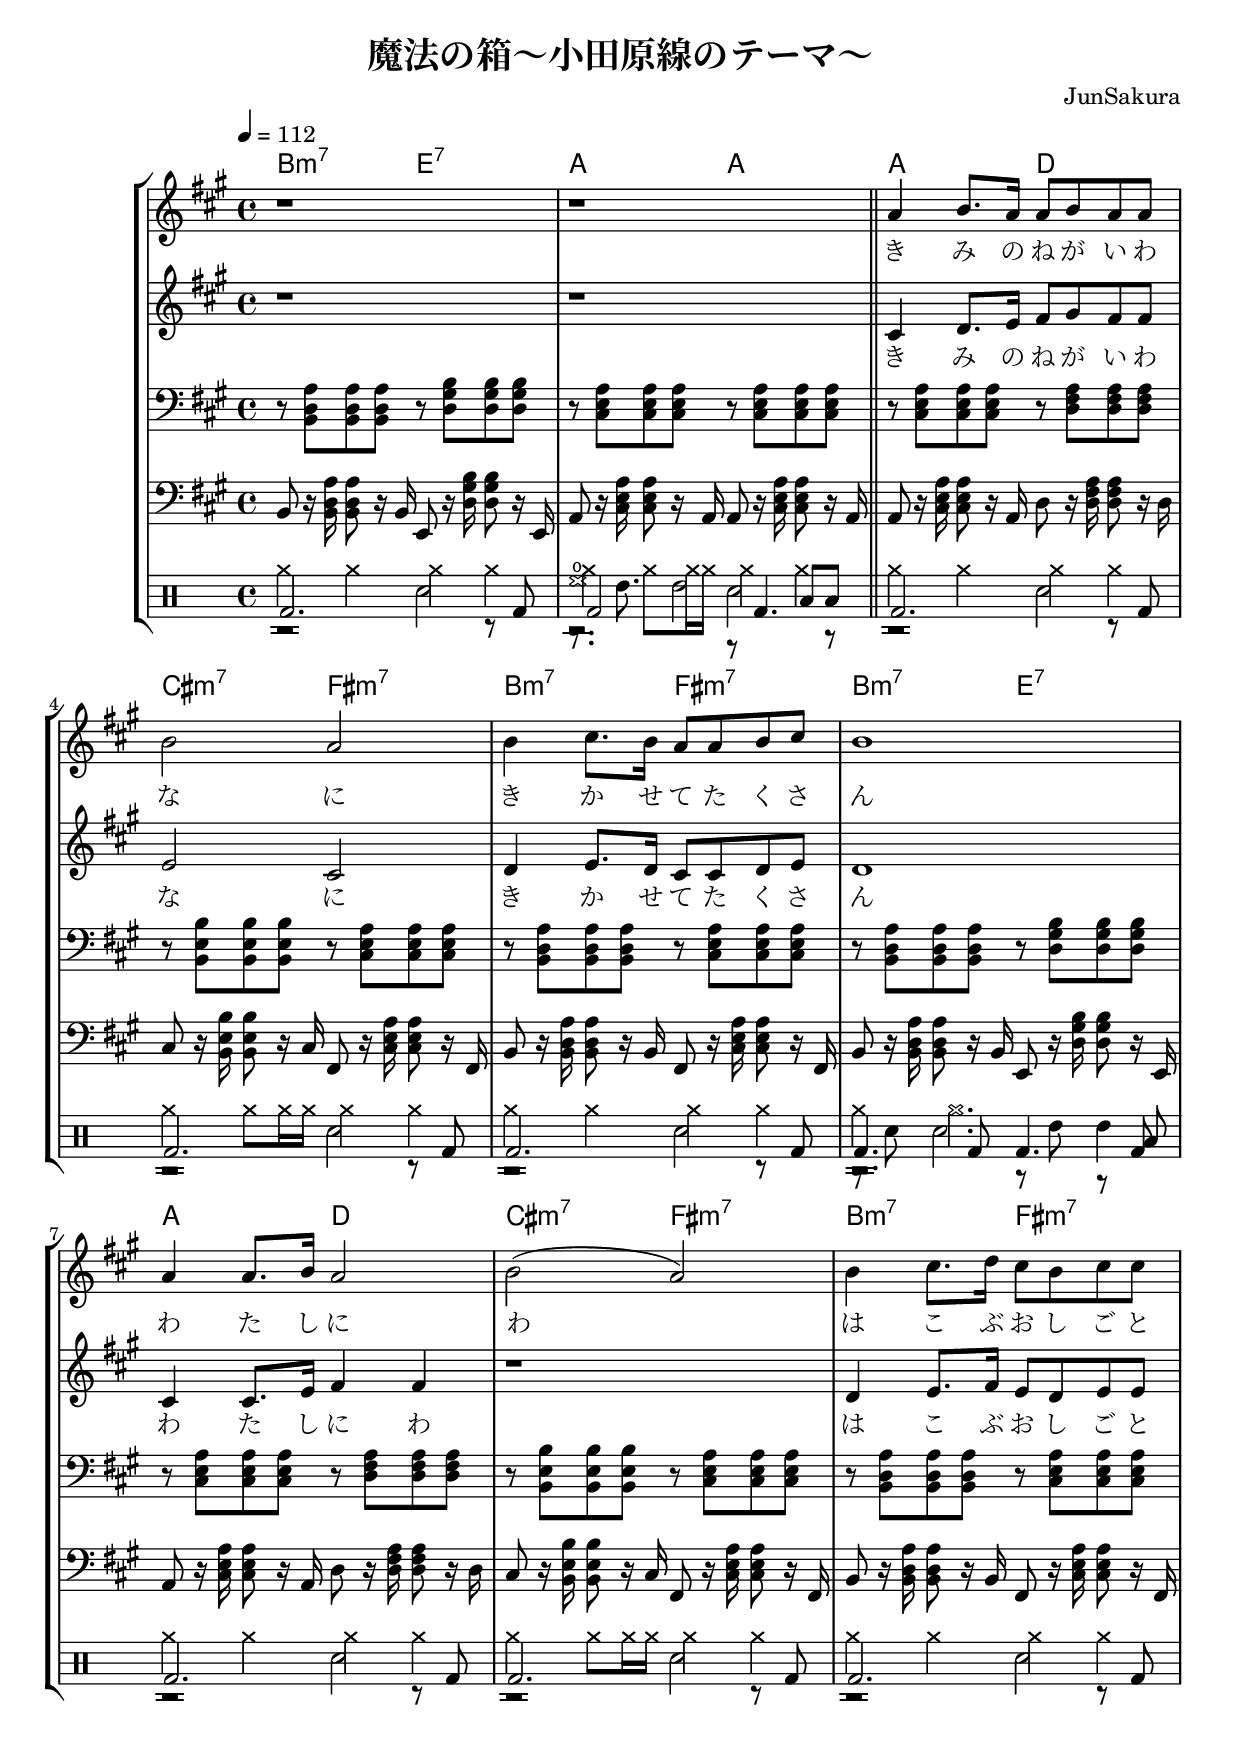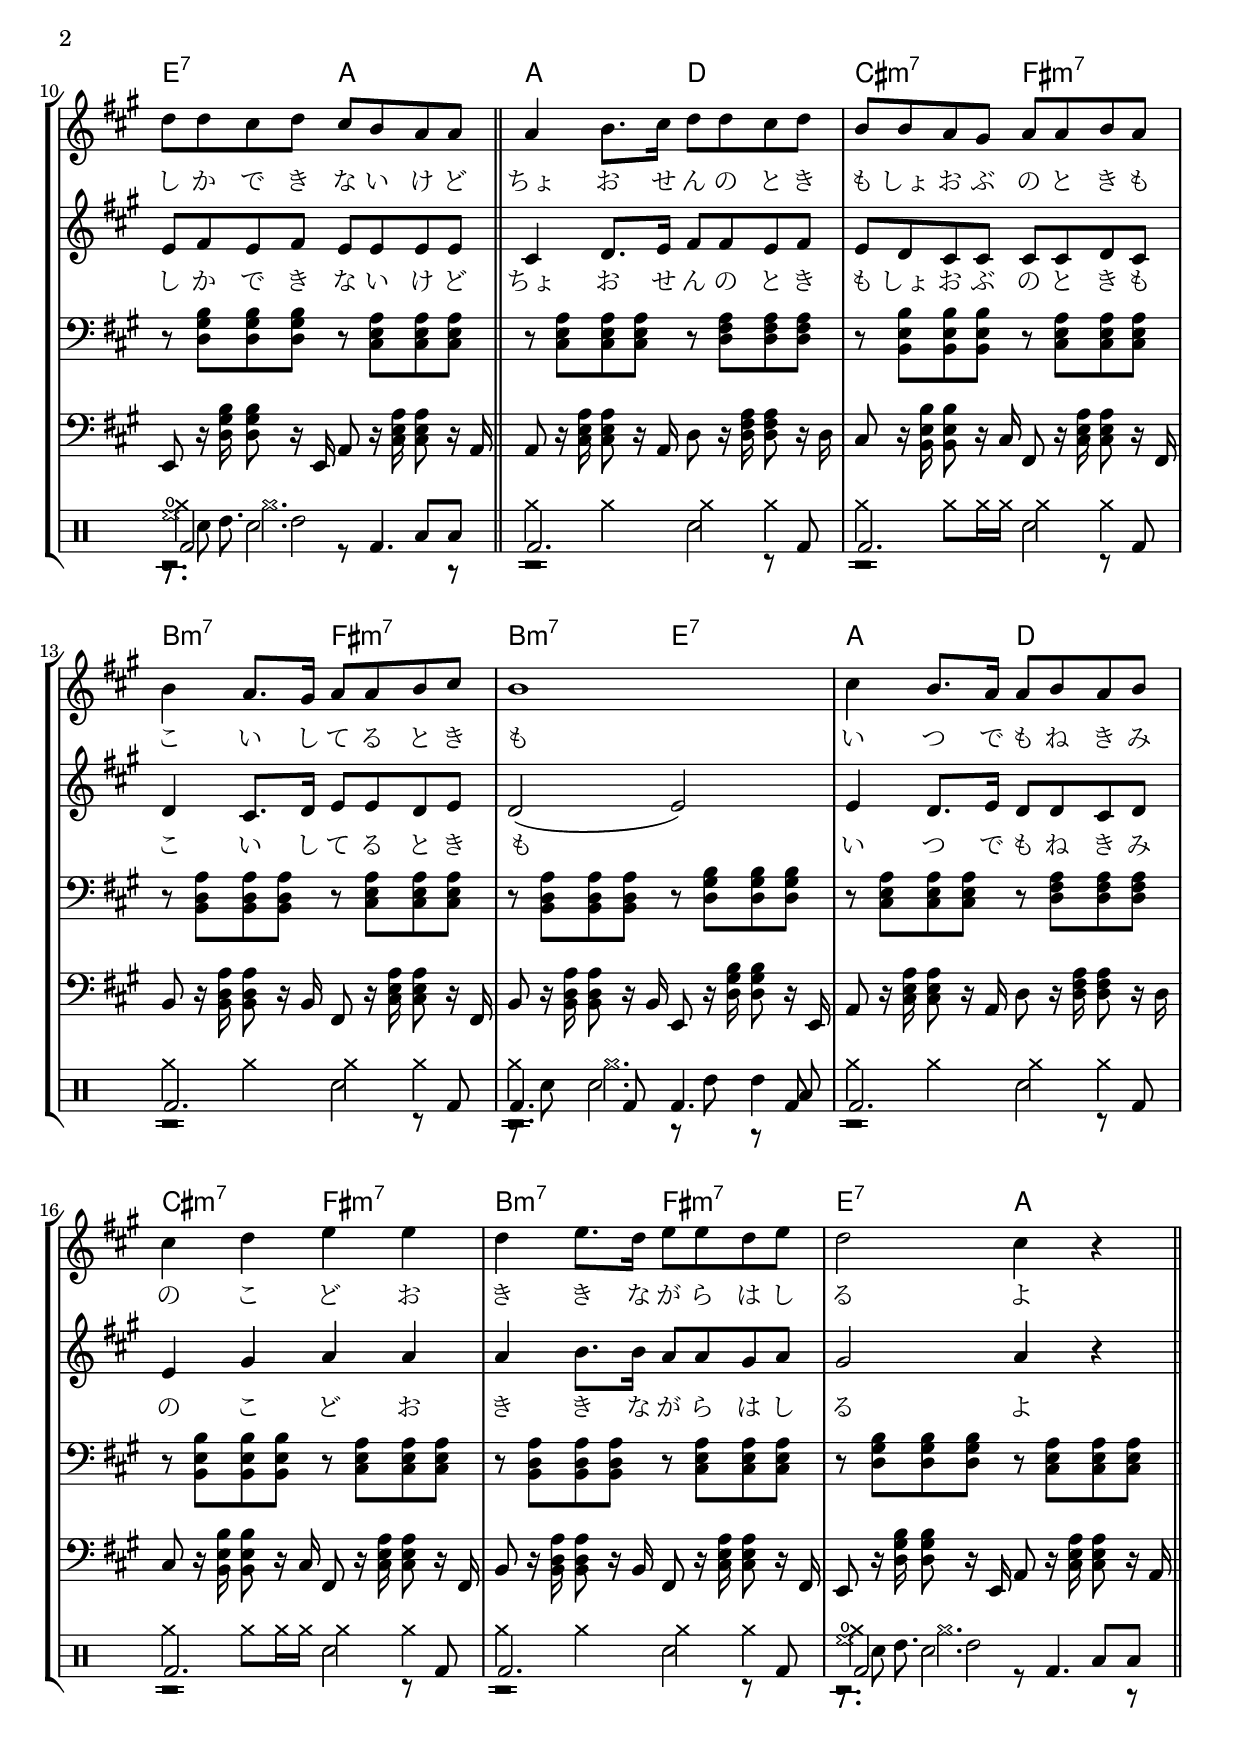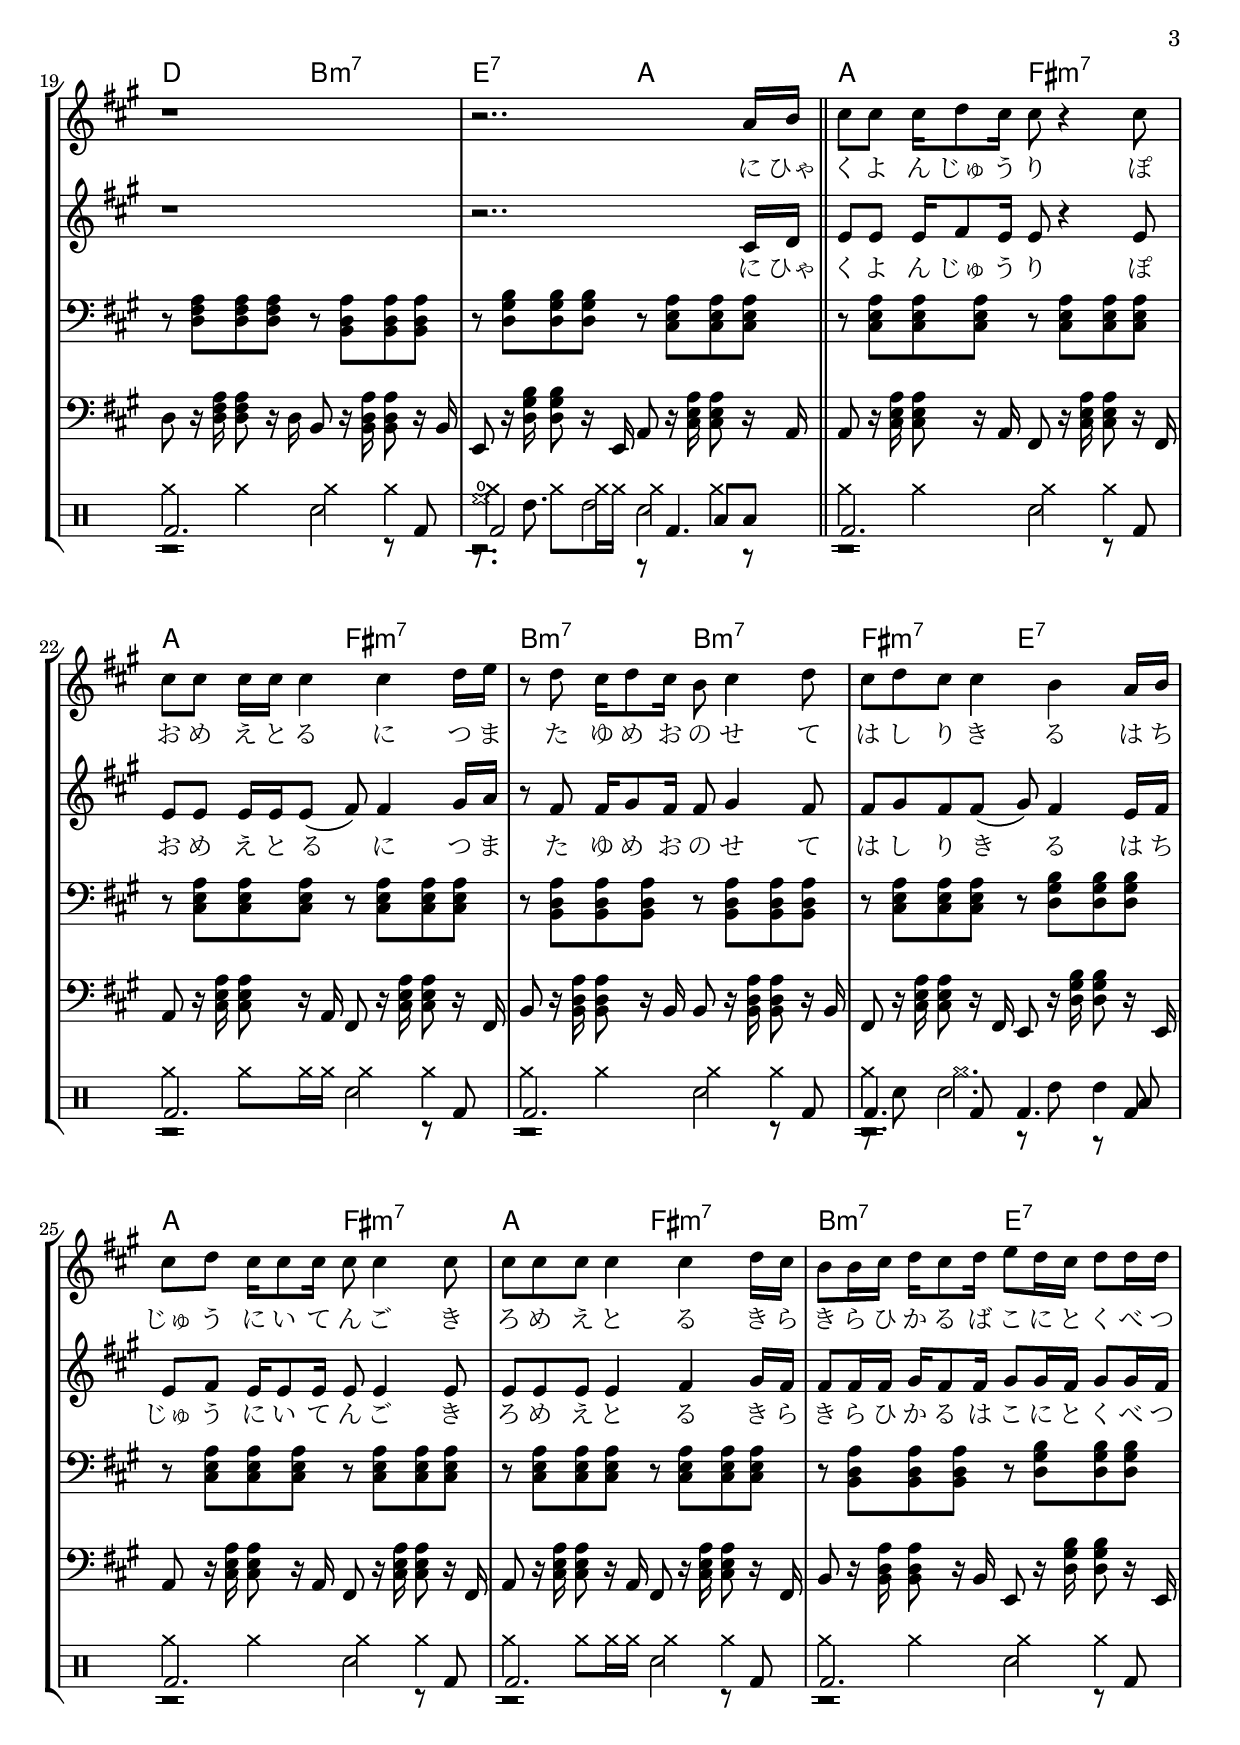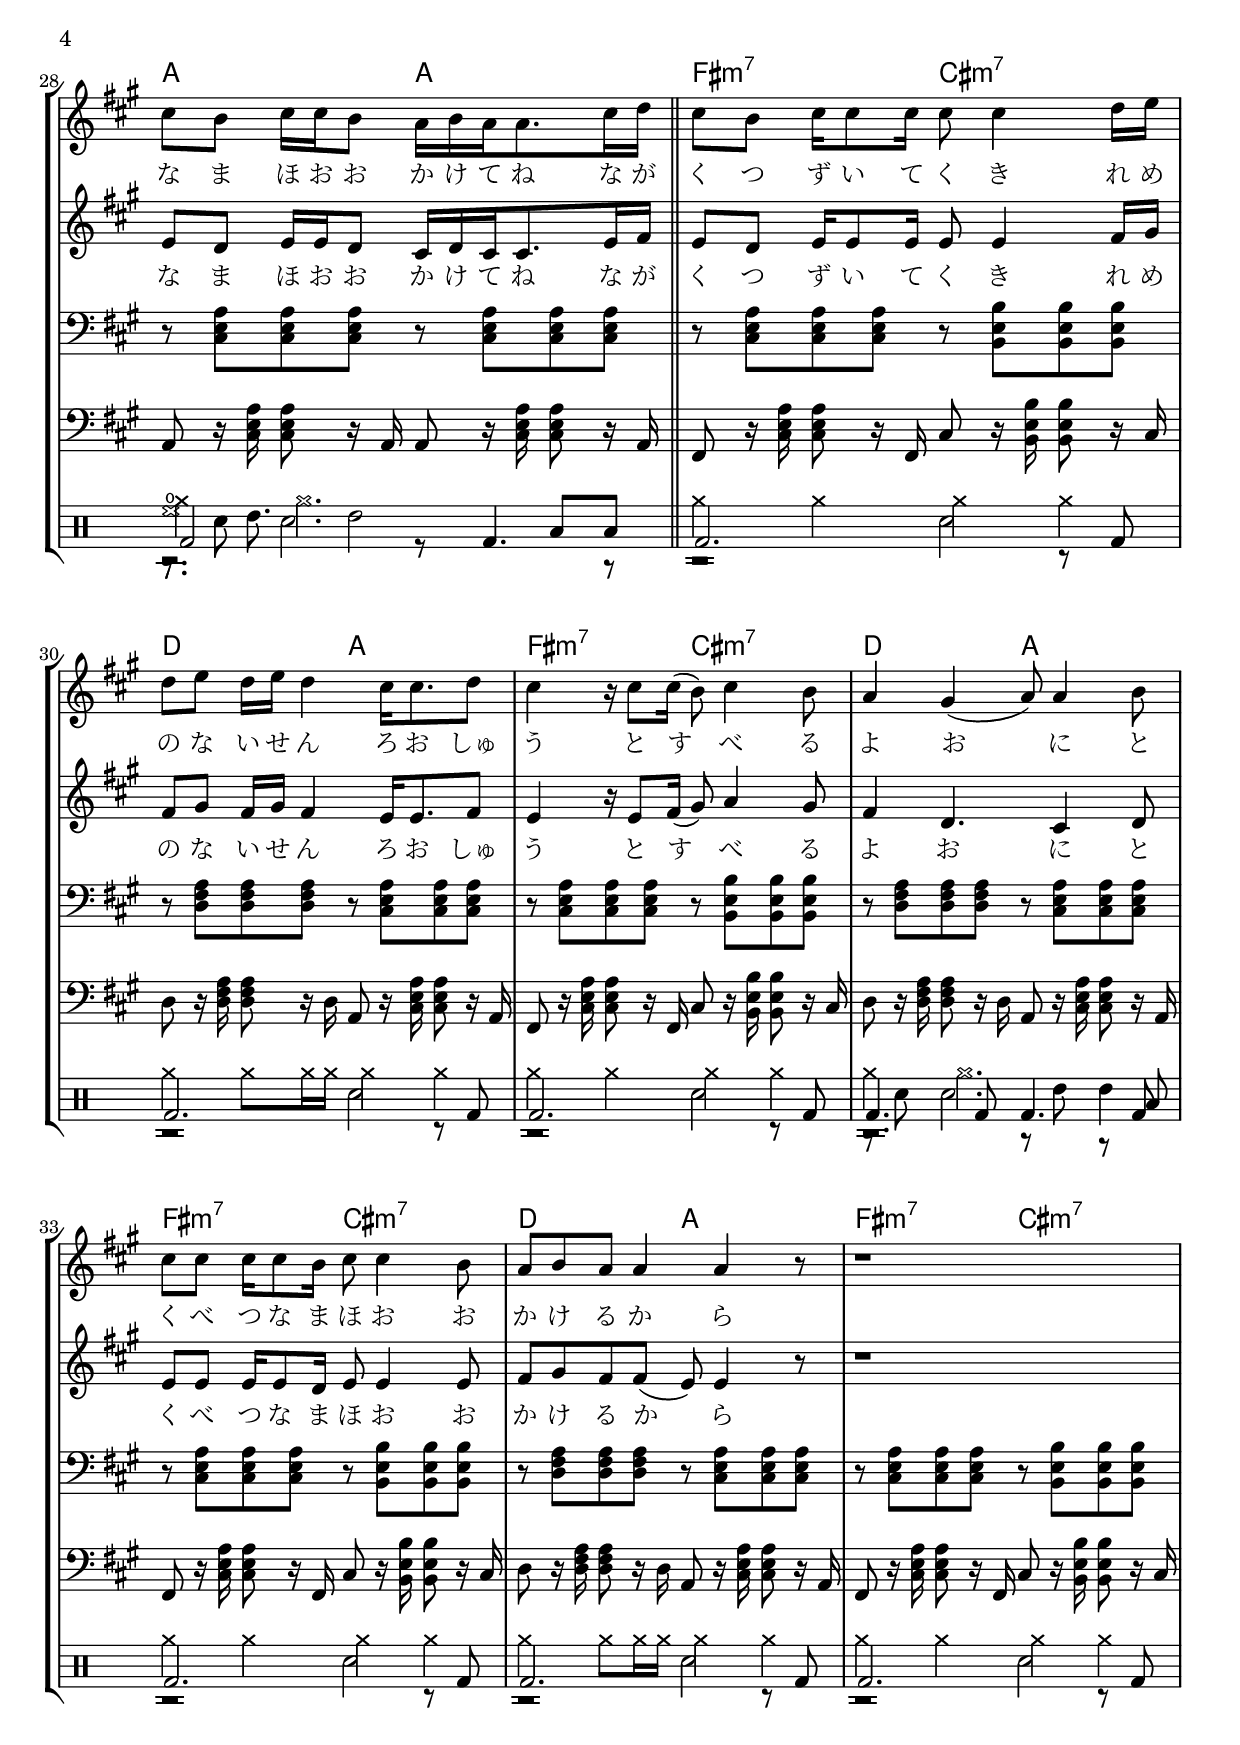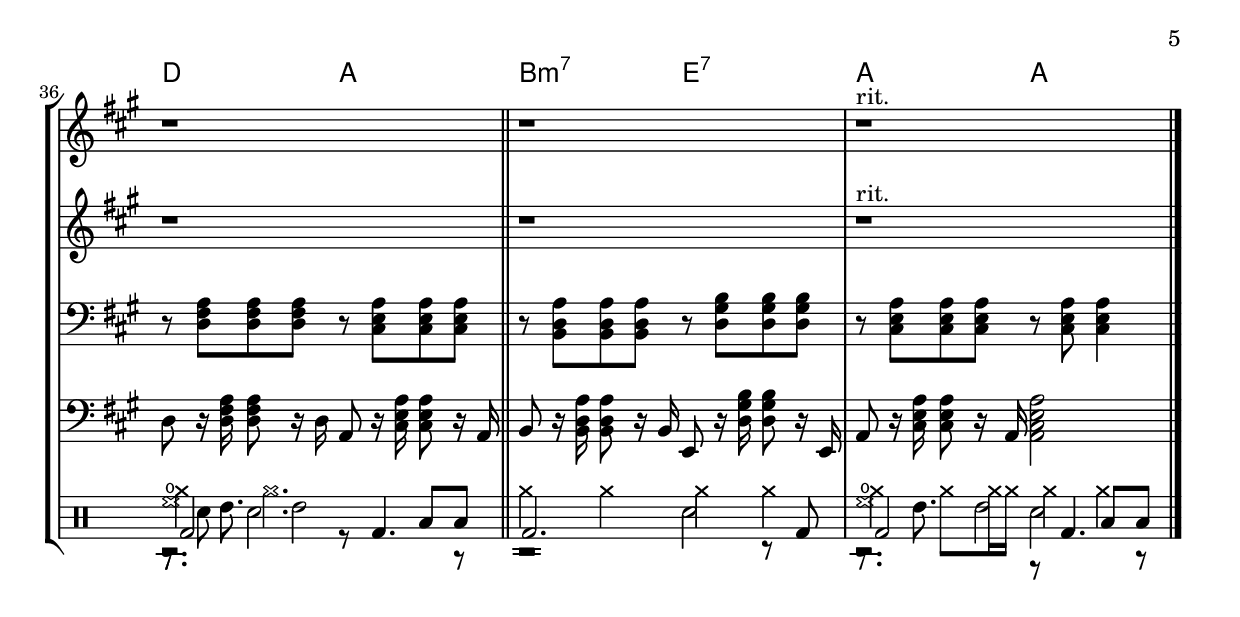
\version "2.12.1"

\header {
	title = \markup {魔法の箱〜小田原線のテーマ〜}
	composer = \markup \center-column {JunSakura}
}

harmony = \chordmode {
	b2:min7 e:7 a a 

	a d cis:min7 fis:min7 b:min7 fis:min7 b:min7 e:7 a d cis:min7 fis:min7 b:min7 fis:min7 e:7 a 

	a d cis:min7 fis:min7 b:min7 fis:min7 b:min7 e:7 a d cis:min7 fis:min7 b:min7 fis:min7 e:7 a 

	d b:min7 e:7 a 

	a fis:min7 a fis:min7 b:min7 b:min7 fis:min7 e:7 a fis:min7 a fis:min7 b:min7 e:7 a a 

	fis:min7 cis:min7 d a fis:min7 cis:min7 d a fis:min7 cis:min7 d a fis:min7 cis:min7 d a 

	b:min7 e:7 a a 
}

melody = {
	\key a \major
	\tempo 4 = 112
	r1 | r1   
	\set Staff.midiInstrument = #"fss0.32"
	a'4  b'8.  a'16  a'8  b'8  a'8  a'8 
	b'2  a'2 
	b'4  cis''8.  b'16  a'8  a'8  b'8  cis''8 
	b'1 
	a'4  a'8.  b'16  a'2 
	b'2  (a'2) 
	b'4  cis''8.  d''16  cis''8  b'8  cis''8  cis''8 
	d''8  d''8  cis''8  d''8  cis''8  b'8  a'8  a'8
	\set Staff.midiInstrument = #"fss0.32"
	a'4  b'8.  cis''16  d''8  d''8  cis''8  d''8 
	b'8  b'8  a'8  gis'8  a'8  a'8  b'8  a'8 
	b'4  a'8.  gis'16  a'8  a'8  b'8  cis''8 
	b'1 
	cis''4  b'8.  a'16  a'8  b'8  a'8  b'8 
	cis''4  d''4  e''4  e''4 
	d''4  e''8.  d''16  e''8  e''8  d''8  e''8 
	d''2  cis''4  	r4 	r1 | r2.. 
	\set Staff.midiInstrument = #"fss0.32"
	a'16  b'16 
	cis''8  cis''8  cis''16  d''8  cis''16  cis''8  r4  cis''8 
	cis''8  cis''8  cis''16  cis''16  cis''4  cis''4  d''16  e''16 
	r8  d''8  cis''16  d''8  cis''16  b'8  cis''4  d''8 
	cis''8  d''8  cis''8  cis''4  b'4  a'16  b'16 
	cis''8  d''8  cis''16  cis''8  cis''16  cis''8  cis''4  cis''8 
	cis''8  cis''8  cis''8  cis''4  cis''4  d''16  cis''16 
	b'8  b'16  cis''16  d''16  cis''8  d''16  e''8  d''16  cis''16  d''8  d''16  d''16 
	cis''8  b'8  cis''16  cis''16  b'8  a'16  b'16  a'16  a'8.  	\set Staff.midiInstrument = #"fss0.32"
	cis''16  d''16 
	cis''8  b'8  cis''16  cis''8  cis''16  cis''8  cis''4  d''16  e''16 
	d''8  e''8  d''16  e''16  d''4  cis''16  cis''8.  d''8 
	cis''4  r16  cis''8  cis''16  (b'8)  cis''4  b'8 
	a'4  gis'4  (a'8)  a'4  b'8 
	cis''8  cis''8  cis''16  cis''8  b'16  cis''8  cis''4  b'8 
	a'8  b'8  a'8  a'4  a'4  	r8 r1 r1 	r1 | r1^"rit." \bar "|."
}

words = \lyricmode {
	
	き  み  の  ね  が  い  わ  な  に  き  か  せ  て  た  く  さ  ん  わ  た  し  に  わ  は  こ  ぶ  お  し  ご  と  し  か  で  き  な  い  け  ど  
	ちょ  お  せ  ん  の  と  き  も  しょ  お  ぶ  の  と  き  も  こ  い  し  て  る  と  き  も  い  つ  で  も  ね  き  み  の  こ  ど  お  き  き  な  が  ら  は  し  る  よ  
	
	に  ひゃ  く  よ  ん  じゅ  う  り  ぽ  お  め  え  と  る  に  つ  ま  た  ゆ  め  お  の  せ  て  は  し  り  き  る  は  ち  じゅ  う  に  い  て  ん  ご  き  ろ  め  え  と  る  き  ら  き  ら  ひ  か  る  ば  こ  に  と  く  べ  つ  な  ま  ほ  お  お  か  け  て  ね  
	な  が  く  つ  ず  い  て  く  き  れ  め  の  な  い  せ  ん  ろ  お  しゅ  う  と  す  べ  る  よ  お  に  と  く  べ  つ  な  ま  ほ  お  お  か  け  る  か  ら  
	
}

secondmelody = {
	\key a \major
	\tempo 4 = 112
	r1 | r1   
	\set Staff.midiInstrument = #"fss0.42"
	cis'4  d'8.  e'16  fis'8  gis'8  fis'8  fis'8 
	e'2  cis'2 
	d'4  e'8.  d'16  cis'8  cis'8  d'8  e'8 
	d'1 
	cis'4  cis'8.  e'16  fis'4  fis'4 
	r1 
	d'4  e'8.  fis'16  e'8  d'8  e'8  e'8 
	e'8  fis'8  e'8  fis'8  e'8  e'8  e'8  e'8
	\set Staff.midiInstrument = #"fss0.42"
	cis'4  d'8.  e'16  fis'8  fis'8  e'8  fis'8 
	e'8  d'8  cis'8  cis'8  cis'8  cis'8  d'8  cis'8 
	d'4  cis'8.  d'16  e'8  e'8  d'8  e'8 
	d'2  (e'2) 
	e'4  d'8.  e'16  d'8  d'8  cis'8  d'8 
	e'4  gis'4  a'4  a'4 
	a'4  b'8.  b'16  a'8  a'8  gis'8  a'8 
	gis'2  a'4  	r4 	r1 | r2.. 
	\set Staff.midiInstrument = #"fss0.42"
	cis'16  d'16 
	e'8  e'8  e'16  fis'8  e'16  e'8  r4  e'8 
	e'8  e'8  e'16  e'16  e'8  (fis'8)  fis'4  gis'16  a'16 
	r8  fis'8  fis'16  gis'8  fis'16  fis'8  gis'4  fis'8 
	fis'8  gis'8  fis'8  fis'8  (gis'8)  fis'4  e'16  fis'16 
	e'8  fis'8  e'16  e'8  e'16  e'8  e'4  e'8 
	e'8  e'8  e'8  e'4  fis'4  gis'16  fis'16 
	fis'8  fis'16  fis'16  gis'16  fis'8  fis'16  gis'8  gis'16  fis'16  gis'8  gis'16  fis'16 
	e'8  d'8  e'16  e'16  d'8  cis'16  d'16  cis'16  cis'8.  	\set Staff.midiInstrument = #"fss0.42"
	e'16  fis'16 
	e'8  d'8  e'16  e'8  e'16  e'8  e'4  fis'16  gis'16 
	fis'8  gis'8  fis'16  gis'16  fis'4  e'16  e'8.  fis'8 
	e'4  r16  e'8  fis'16  (gis'8)  a'4  gis'8 
	fis'4  d'4.  cis'4  d'8 
	e'8  e'8  e'16  e'8  d'16  e'8  e'4  e'8 
	fis'8  gis'8  fis'8  fis'8  (e'8)  e'4  	r8 r1 r1 	r1 | r1^"rit." \bar "|."
}

secondwords = \lyricmode {
	
	き  み  の  ね  が  い  わ  な  に  き  か  せ  て  た  く  さ  ん  わ  た  し  に  わ  は  こ  ぶ  お  し  ご  と  し  か  で  き  な  い  け  ど  
	ちょ  お  せ  ん  の  と  き  も  しょ  お  ぶ  の  と  き  も  こ  い  し  て  る  と  き  も  い  つ  で  も  ね  き  み  の  こ  ど  お  き  き  な  が  ら  は  し  る  よ  
	
	に  ひゃ  く  よ  ん  じゅ  う  り  ぽ  お  め  え  と  る  に  つ  ま  た  ゆ  め  お  の  せ  て  は  し  り  き  る  は  ち  じゅ  う  に  い  て  ん  ご  き  ろ  め  え  と  る  き  ら  き  ら  ひ  か  る  は  こ  に  と  く  べ  つ  な  ま  ほ  お  お  か  け  て  ね  
	な  が  く  つ  ず  い  て  く  き  れ  め  の  な  い  せ  ん  ろ  お  しゅ  う  と  す  べ  る  よ  お  に  と  く  べ  つ  な  ま  ほ  お  お  か  け  る  か  ら  
	
}

tempochange = {
	\tempo 4 = 112
	r1 | r1 \bar "||"
	\tempo 4 = 112
	r1 | r1 | r1 | r1 | r1 | r1 | r1 | r1 \bar "||"
	\tempo 4 = 112
	r1 | r1 | r1 | r1 | r1 | r1 | r1 | r1 \bar "||"
	\tempo 4 = 112
	r1 | r1 \bar "||"
	\tempo 4 = 112
	r1 | r1 | r1 | r1 | r1 | r1 | r1 | r1 \bar "||"
	\tempo 4 = 112
	r1 | r1 | r1 | r1 | r1 | r1 | r1 | r1 \bar "||"
	\tempo 4 = 112
	r1 | \tempo 4 = 84 r2 \tempo 4 = 74 r2 \bar "|."
}

mainacc = {
	\clef bass
	\set Staff.midiInstrument = #"Electric Piano 1"
	\key a \major
	\tempo 4 = 112
	r8 <b, d a>8 <b, d a>8 <b, d a>8
	r8 <d gis b>8 <d gis b>8 <d gis b>8
	r8 <cis e a>8 <cis e a>8 <cis e a>8
	r8 <cis e a>8 <cis e a>8 <cis e a>8
	\bar "||"

	\set Staff.midiInstrument = #"Synthstrings 1"
	r8 <cis e a>8 <cis e a>8 <cis e a>8
	r8 <d fis a>8 <d fis a>8 <d fis a>8
	r8 <b, e b>8 <b, e b>8 <b, e b>8
	r8 <cis e a>8 <cis e a>8 <cis e a>8
	r8 <b, d a>8 <b, d a>8 <b, d a>8
	r8 <cis e a>8 <cis e a>8 <cis e a>8
	r8 <b, d a>8 <b, d a>8 <b, d a>8
	r8 <d gis b>8 <d gis b>8 <d gis b>8
	r8 <cis e a>8 <cis e a>8 <cis e a>8
	r8 <d fis a>8 <d fis a>8 <d fis a>8
	r8 <b, e b>8 <b, e b>8 <b, e b>8
	r8 <cis e a>8 <cis e a>8 <cis e a>8
	r8 <b, d a>8 <b, d a>8 <b, d a>8
	r8 <cis e a>8 <cis e a>8 <cis e a>8
	r8 <d gis b>8 <d gis b>8 <d gis b>8
	r8 <cis e a>8 <cis e a>8 <cis e a>8
	\bar "||"

	\set Staff.midiInstrument = #"Synthstrings 1"
	r8 <cis e a>8 <cis e a>8 <cis e a>8
	r8 <d fis a>8 <d fis a>8 <d fis a>8
	r8 <b, e b>8 <b, e b>8 <b, e b>8
	r8 <cis e a>8 <cis e a>8 <cis e a>8
	r8 <b, d a>8 <b, d a>8 <b, d a>8
	r8 <cis e a>8 <cis e a>8 <cis e a>8
	r8 <b, d a>8 <b, d a>8 <b, d a>8
	r8 <d gis b>8 <d gis b>8 <d gis b>8
	r8 <cis e a>8 <cis e a>8 <cis e a>8
	r8 <d fis a>8 <d fis a>8 <d fis a>8
	r8 <b, e b>8 <b, e b>8 <b, e b>8
	r8 <cis e a>8 <cis e a>8 <cis e a>8
	r8 <b, d a>8 <b, d a>8 <b, d a>8
	r8 <cis e a>8 <cis e a>8 <cis e a>8
	r8 <d gis b>8 <d gis b>8 <d gis b>8
	r8 <cis e a>8 <cis e a>8 <cis e a>8
	\bar "||"

	\set Staff.midiInstrument = #"Synthstrings 1"
	r8 <d fis a>8 <d fis a>8 <d fis a>8
	r8 <b, d a>8 <b, d a>8 <b, d a>8
	r8 <d gis b>8 <d gis b>8 <d gis b>8
	r8 <cis e a>8 <cis e a>8 <cis e a>8
	\bar "||"

	\set Staff.midiInstrument = #"Synthstrings 1"
	r8 <cis e a>8 <cis e a>8 <cis e a>8
	r8 <cis e a>8 <cis e a>8 <cis e a>8
	r8 <cis e a>8 <cis e a>8 <cis e a>8
	r8 <cis e a>8 <cis e a>8 <cis e a>8
	r8 <b, d a>8 <b, d a>8 <b, d a>8
	r8 <b, d a>8 <b, d a>8 <b, d a>8
	r8 <cis e a>8 <cis e a>8 <cis e a>8
	r8 <d gis b>8 <d gis b>8 <d gis b>8
	r8 <cis e a>8 <cis e a>8 <cis e a>8
	r8 <cis e a>8 <cis e a>8 <cis e a>8
	r8 <cis e a>8 <cis e a>8 <cis e a>8
	r8 <cis e a>8 <cis e a>8 <cis e a>8
	r8 <b, d a>8 <b, d a>8 <b, d a>8
	r8 <d gis b>8 <d gis b>8 <d gis b>8
	r8 <cis e a>8 <cis e a>8 <cis e a>8
	r8 <cis e a>8 <cis e a>8 <cis e a>8
	\bar "||"

	\set Staff.midiInstrument = #"Synthstrings 1"
	r8 <cis e a>8 <cis e a>8 <cis e a>8
	r8 <b, e b>8 <b, e b>8 <b, e b>8
	r8 <d fis a>8 <d fis a>8 <d fis a>8
	r8 <cis e a>8 <cis e a>8 <cis e a>8
	r8 <cis e a>8 <cis e a>8 <cis e a>8
	r8 <b, e b>8 <b, e b>8 <b, e b>8
	r8 <d fis a>8 <d fis a>8 <d fis a>8
	r8 <cis e a>8 <cis e a>8 <cis e a>8
	r8 <cis e a>8 <cis e a>8 <cis e a>8
	r8 <b, e b>8 <b, e b>8 <b, e b>8
	r8 <d fis a>8 <d fis a>8 <d fis a>8
	r8 <cis e a>8 <cis e a>8 <cis e a>8
	r8 <cis e a>8 <cis e a>8 <cis e a>8
	r8 <b, e b>8 <b, e b>8 <b, e b>8
	r8 <d fis a>8 <d fis a>8 <d fis a>8
	r8 <cis e a>8 <cis e a>8 <cis e a>8
	\bar "||"

	\set Staff.midiInstrument = #"Synthstrings 1"
	r8 <b, d a>8 <b, d a>8 <b, d a>8
	r8 <d gis b>8 <d gis b>8 <d gis b>8
	r8 <cis e a>8 <cis e a>8 <cis e a>8
	r8 <cis e a>8 <cis e a>4
	\bar "|."
}

subacc = {
	\clef bass
	\set Staff.midiInstrument = #"Synth Bass 2"
	\key a \major
	\tempo 4 = 112
	b,8 r16 <b, d a>16 <b, d a>8 r16 b,16
	e,8 r16 <d gis b>16 <d gis b>8 r16 e,16
	a,8 r16 <cis e a>16 <cis e a>8 r16 a,16
	a,8 r16 <cis e a>16 <cis e a>8 r16 a,16
	\bar "||"

	\set Staff.midiInstrument = #"Synth Bass 2"
	a,8 r16 <cis e a>16 <cis e a>8 r16 a,16
	d8 r16 <d fis a>16 <d fis a>8 r16 d16
	cis8 r16 <b, e b>16 <b, e b>8 r16 cis16
	fis,8 r16 <cis e a>16 <cis e a>8 r16 fis,16
	b,8 r16 <b, d a>16 <b, d a>8 r16 b,16
	fis,8 r16 <cis e a>16 <cis e a>8 r16 fis,16
	b,8 r16 <b, d a>16 <b, d a>8 r16 b,16
	e,8 r16 <d gis b>16 <d gis b>8 r16 e,16
	a,8 r16 <cis e a>16 <cis e a>8 r16 a,16
	d8 r16 <d fis a>16 <d fis a>8 r16 d16
	cis8 r16 <b, e b>16 <b, e b>8 r16 cis16
	fis,8 r16 <cis e a>16 <cis e a>8 r16 fis,16
	b,8 r16 <b, d a>16 <b, d a>8 r16 b,16
	fis,8 r16 <cis e a>16 <cis e a>8 r16 fis,16
	e,8 r16 <d gis b>16 <d gis b>8 r16 e,16
	a,8 r16 <cis e a>16 <cis e a>8 r16 a,16
	\bar "||"

	\set Staff.midiInstrument = #"Synth Bass 2"
	a,8 r16 <cis e a>16 <cis e a>8 r16 a,16
	d8 r16 <d fis a>16 <d fis a>8 r16 d16
	cis8 r16 <b, e b>16 <b, e b>8 r16 cis16
	fis,8 r16 <cis e a>16 <cis e a>8 r16 fis,16
	b,8 r16 <b, d a>16 <b, d a>8 r16 b,16
	fis,8 r16 <cis e a>16 <cis e a>8 r16 fis,16
	b,8 r16 <b, d a>16 <b, d a>8 r16 b,16
	e,8 r16 <d gis b>16 <d gis b>8 r16 e,16
	a,8 r16 <cis e a>16 <cis e a>8 r16 a,16
	d8 r16 <d fis a>16 <d fis a>8 r16 d16
	cis8 r16 <b, e b>16 <b, e b>8 r16 cis16
	fis,8 r16 <cis e a>16 <cis e a>8 r16 fis,16
	b,8 r16 <b, d a>16 <b, d a>8 r16 b,16
	fis,8 r16 <cis e a>16 <cis e a>8 r16 fis,16
	e,8 r16 <d gis b>16 <d gis b>8 r16 e,16
	a,8 r16 <cis e a>16 <cis e a>8 r16 a,16
	\bar "||"

	\set Staff.midiInstrument = #"Synth Bass 2"
	d8 r16 <d fis a>16 <d fis a>8 r16 d16
	b,8 r16 <b, d a>16 <b, d a>8 r16 b,16
	e,8 r16 <d gis b>16 <d gis b>8 r16 e,16
	a,8 r16 <cis e a>16 <cis e a>8 r16 a,16
	\bar "||"

	\set Staff.midiInstrument = #"Synth Bass 2"
	a,8 r16 <cis e a>16 <cis e a>8 r16 a,16
	fis,8 r16 <cis e a>16 <cis e a>8 r16 fis,16
	a,8 r16 <cis e a>16 <cis e a>8 r16 a,16
	fis,8 r16 <cis e a>16 <cis e a>8 r16 fis,16
	b,8 r16 <b, d a>16 <b, d a>8 r16 b,16
	b,8 r16 <b, d a>16 <b, d a>8 r16 b,16
	fis,8 r16 <cis e a>16 <cis e a>8 r16 fis,16
	e,8 r16 <d gis b>16 <d gis b>8 r16 e,16
	a,8 r16 <cis e a>16 <cis e a>8 r16 a,16
	fis,8 r16 <cis e a>16 <cis e a>8 r16 fis,16
	a,8 r16 <cis e a>16 <cis e a>8 r16 a,16
	fis,8 r16 <cis e a>16 <cis e a>8 r16 fis,16
	b,8 r16 <b, d a>16 <b, d a>8 r16 b,16
	e,8 r16 <d gis b>16 <d gis b>8 r16 e,16
	a,8 r16 <cis e a>16 <cis e a>8 r16 a,16
	a,8 r16 <cis e a>16 <cis e a>8 r16 a,16
	\bar "||"

	\set Staff.midiInstrument = #"Synth Bass 2"
	fis,8 r16 <cis e a>16 <cis e a>8 r16 fis,16
	cis8 r16 <b, e b>16 <b, e b>8 r16 cis16
	d8 r16 <d fis a>16 <d fis a>8 r16 d16
	a,8 r16 <cis e a>16 <cis e a>8 r16 a,16
	fis,8 r16 <cis e a>16 <cis e a>8 r16 fis,16
	cis8 r16 <b, e b>16 <b, e b>8 r16 cis16
	d8 r16 <d fis a>16 <d fis a>8 r16 d16
	a,8 r16 <cis e a>16 <cis e a>8 r16 a,16
	fis,8 r16 <cis e a>16 <cis e a>8 r16 fis,16
	cis8 r16 <b, e b>16 <b, e b>8 r16 cis16
	d8 r16 <d fis a>16 <d fis a>8 r16 d16
	a,8 r16 <cis e a>16 <cis e a>8 r16 a,16
	fis,8 r16 <cis e a>16 <cis e a>8 r16 fis,16
	cis8 r16 <b, e b>16 <b, e b>8 r16 cis16
	d8 r16 <d fis a>16 <d fis a>8 r16 d16
	a,8 r16 <cis e a>16 <cis e a>8 r16 a,16
	\bar "||"

	\set Staff.midiInstrument = #"Synth Bass 2"
	b,8 r16 <b, d a>16 <b, d a>8 r16 b,16
	e,8 r16 <d gis b>16 <d gis b>8 r16 e,16
	a,8 r16 <cis e a>16 <cis e a>8 r16 a,16
	<a, cis e a>2
	\bar "|."
}

percA = {
	\drummode {
	cymr4 cymr4 cymr4 cymr4  |cymr4 cymr8 cymr16 cymr16 cymr4 cymr4  \bar "||"
	cymr4 cymr4 cymr4 cymr4  |cymr4 cymr8 cymr16 cymr16 cymr4 cymr4  |cymr4 cymr4 cymr4 cymr4  |cymr4 cymr2.  |cymr4 cymr4 cymr4 cymr4  |cymr4 cymr8 cymr16 cymr16 cymr4 cymr4  |cymr4 cymr4 cymr4 cymr4  |cymr4 cymr2.  \bar "||"
	cymr4 cymr4 cymr4 cymr4  |cymr4 cymr8 cymr16 cymr16 cymr4 cymr4  |cymr4 cymr4 cymr4 cymr4  |cymr4 cymr2.  |cymr4 cymr4 cymr4 cymr4  |cymr4 cymr8 cymr16 cymr16 cymr4 cymr4  |cymr4 cymr4 cymr4 cymr4  |cymr4 cymr2.  \bar "||"
	cymr4 cymr4 cymr4 cymr4  |cymr4 cymr8 cymr16 cymr16 cymr4 cymr4  \bar "||"
	cymr4 cymr4 cymr4 cymr4  |cymr4 cymr8 cymr16 cymr16 cymr4 cymr4  |cymr4 cymr4 cymr4 cymr4  |cymr4 cymr2.  |cymr4 cymr4 cymr4 cymr4  |cymr4 cymr8 cymr16 cymr16 cymr4 cymr4  |cymr4 cymr4 cymr4 cymr4  |cymr4 cymr2.  \bar "||"
	cymr4 cymr4 cymr4 cymr4  |cymr4 cymr8 cymr16 cymr16 cymr4 cymr4  |cymr4 cymr4 cymr4 cymr4  |cymr4 cymr2.  |cymr4 cymr4 cymr4 cymr4  |cymr4 cymr8 cymr16 cymr16 cymr4 cymr4  |cymr4 cymr4 cymr4 cymr4  |cymr4 cymr2.  \bar "||"
	cymr4 cymr4 cymr4 cymr4  |cymr4 cymr8 cymr16 cymr16 cymr4 cymr4  \bar "|."
	}
}

percB = {
	\drummode {
	r2 sn2  |r2 sn2  \bar "||"
	r2 sn2  |r2 sn2  |r2 sn2  |r8 sn8 sn2.  |r2 sn2  |r2 sn2  |r2 sn2  |r8 sn8 sn2.  \bar "||"
	r2 sn2  |r2 sn2  |r2 sn2  |r8 sn8 sn2.  |r2 sn2  |r2 sn2  |r2 sn2  |r8 sn8 sn2.  \bar "||"
	r2 sn2  |r2 sn2  \bar "||"
	r2 sn2  |r2 sn2  |r2 sn2  |r8 sn8 sn2.  |r2 sn2  |r2 sn2  |r2 sn2  |r8 sn8 sn2.  \bar "||"
	r2 sn2  |r2 sn2  |r2 sn2  |r8 sn8 sn2.  |r2 sn2  |r2 sn2  |r2 sn2  |r8 sn8 sn2.  \bar "||"
	r2 sn2  |r2 sn2  \bar "|."
	}
}

percC = {
	\drummode {
	bd2. r8 bd8  |bd2 r8 bd4.  \bar "||"
	bd2. r8 bd8  |bd2. r8 bd8  |bd2. r8 bd8  |bd4. bd8 bd4. bd8  |bd2. r8 bd8  |bd2. r8 bd8  |bd2. r8 bd8  |bd2 r8 bd4.  \bar "||"
	bd2. r8 bd8  |bd2. r8 bd8  |bd2. r8 bd8  |bd4. bd8 bd4. bd8  |bd2. r8 bd8  |bd2. r8 bd8  |bd2. r8 bd8  |bd2 r8 bd4.  \bar "||"
	bd2. r8 bd8  |bd2 r8 bd4.  \bar "||"
	bd2. r8 bd8  |bd2. r8 bd8  |bd2. r8 bd8  |bd4. bd8 bd4. bd8  |bd2. r8 bd8  |bd2. r8 bd8  |bd2. r8 bd8  |bd2 r8 bd4.  \bar "||"
	bd2. r8 bd8  |bd2. r8 bd8  |bd2. r8 bd8  |bd4. bd8 bd4. bd8  |bd2. r8 bd8  |bd2. r8 bd8  |bd2. r8 bd8  |bd2 r8 bd4.  \bar "||"
	bd2. r8 bd8  |bd2 r8 bd4.  \bar "|."
	}
}

percD = {
	\drummode {
	r1 |r8. tommh8. tommh2 r8  \bar "||"
	r1 |r1 |r1 |r2 r8 tommh8 tommh4  |r1 |r1 |r1 |r8. tommh8. tommh2 r8  \bar "||"
	r1 |r1 |r1 |r2 r8 tommh8 tommh4  |r1 |r1 |r1 |r8. tommh8. tommh2 r8  \bar "||"
	r1 |r8. tommh8. tommh2 r8  \bar "||"
	r1 |r1 |r1 |r2 r8 tommh8 tommh4  |r1 |r1 |r1 |r8. tommh8. tommh2 r8  \bar "||"
	r1 |r1 |r1 |r2 r8 tommh8 tommh4  |r1 |r1 |r1 |r8. tommh8. tommh2 r8  \bar "||"
	r1 |r8. tommh8. tommh2 r8  \bar "|."
	}
}

percE = {
	\drummode {
	r1 |r2. toml8 toml8  \bar "||"
	r1 |r1 |r1 |r2. r8 toml8  |r1 |r1 |r1 |r2. toml8 toml8  \bar "||"
	r1 |r1 |r1 |r2. r8 toml8  |r1 |r1 |r1 |r2. toml8 toml8  \bar "||"
	r1 |r2. toml8 toml8  \bar "||"
	r1 |r1 |r1 |r2. r8 toml8  |r1 |r1 |r1 |r2. toml8 toml8  \bar "||"
	r1 |r1 |r1 |r2. r8 toml8  |r1 |r1 |r1 |r2. toml8 toml8  \bar "||"
	r1 |r2. toml8 toml8  \bar "|."
	}
}

percF = {
	\drummode {
	r1 |hho1  \bar "||"
	r1 |r1 |r1 |r1 |r1 |r1 |r1 |hho1  \bar "||"
	r1 |r1 |r1 |r1 |r1 |r1 |r1 |hho1  \bar "||"
	r1 |hho1  \bar "||"
	r1 |r1 |r1 |r1 |r1 |r1 |r1 |hho1  \bar "||"
	r1 |r1 |r1 |r1 |r1 |r1 |r1 |hho1  \bar "||"
	r1 |hho1  \bar "|."
	}
}

\score {
	<<
		\new StaffGroup <<
			\new ChordNames {\harmony}
			\new Voice = "melody" {\melody}
			\new Lyrics \lyricsto "melody" \words
			\new Voice = "secondmelody" {\secondmelody}
			\new Lyrics \lyricsto "secondmelody" \secondwords
			\new Staff = "mainacc" {\mainacc}
			\new Staff = "subacc" {\subacc}
			\new DrumStaff <<
				\new DrumVoice {\percA}
				\new DrumVoice {\percB}
				\new DrumVoice {\percC}
				\new DrumVoice {\percD}
				\new DrumVoice {\percE}
				\new DrumVoice {\percF}
			>>
		>>
	>>
	\layout { }
}
